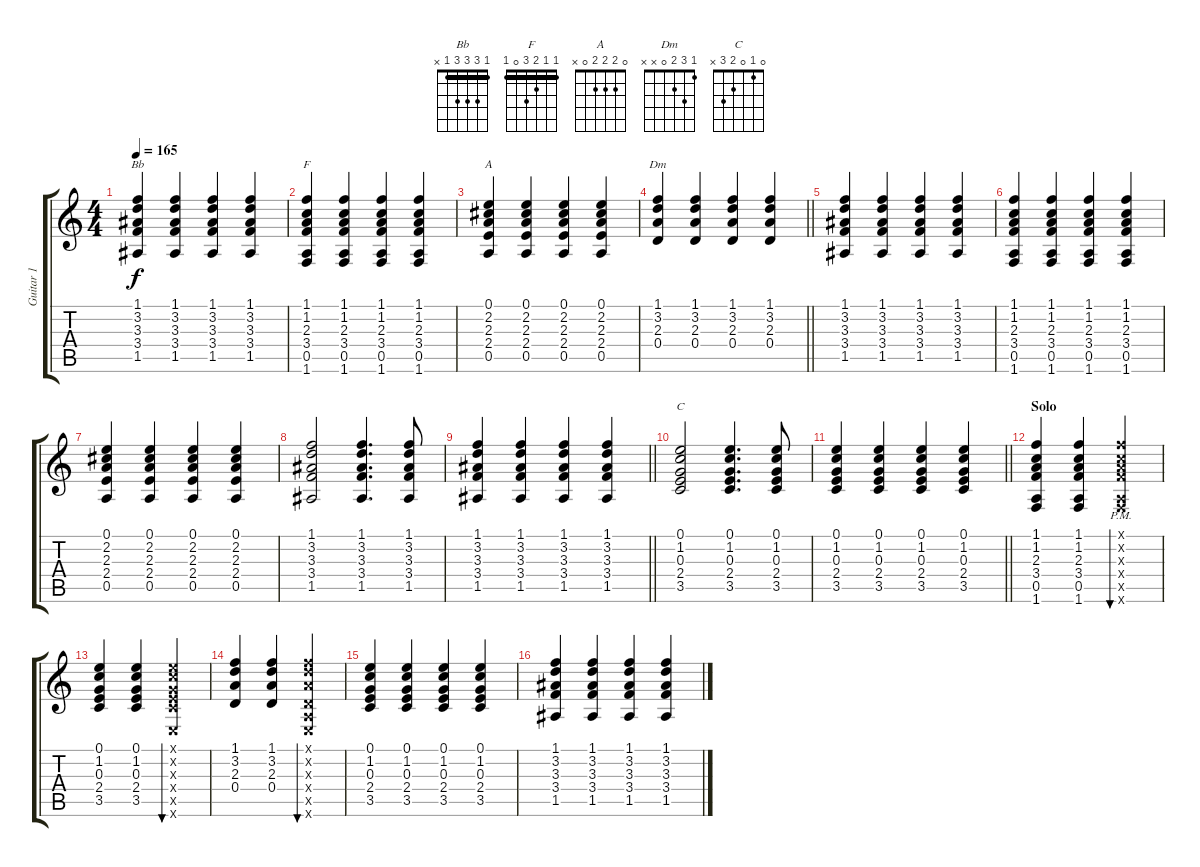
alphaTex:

\track ("Guitar 1" "Guitar 1") {instrument acousticguitarsteel}
\staff {score tabs}
\tuning (E4 B3 G3 D3 A2 E2) {hide}
\chord ("Bb" 1 3 3 3 1 x) {barre 1}
\chord ("F" 1 1 2 3 0 1) {barre 1}
\chord ("A" 0 2 2 2 0 x)
\chord ("Dm" 1 3 2 0 x x)
\chord ("C" 0 1 0 2 3 x)
\ts (4 4)
\tempo 165
\clef g2
\ks c
(1.1 3.2 3.3 3.4 1.5).4{ch "Bb" dy f} (1.1 3.2 3.3 3.4 1.5).4 (1.1 3.2 3.3 3.4 1.5).4 (1.1 3.2 3.3 3.4 1.5).4 |
(1.1 1.2 2.3 3.4 0.5 1.6).4{ch "F"} (1.1 1.2 2.3 3.4 0.5 1.6).4 (1.1 1.2 2.3 3.4 0.5 1.6).4 (1.1 1.2 2.3 3.4 0.5 1.6).4 |
(0.1 2.2 2.3 2.4 0.5).4{ch "A"} (0.1 2.2 2.3 2.4 0.5).4 (0.1 2.2 2.3 2.4 0.5).4 (0.1 2.2 2.3 2.4 0.5).4 |
\barLineRight lightlight
(1.1 3.2 2.3 0.4).4{ch "Dm"} (1.1 3.2 2.3 0.4).4 (1.1 3.2 2.3 0.4).4 (1.1 3.2 2.3 0.4).4 |
(1.1 3.2 3.3 3.4 1.5).4 (1.1 3.2 3.3 3.4 1.5).4 (1.1 3.2 3.3 3.4 1.5).4 (1.1 3.2 3.3 3.4 1.5).4 |
(1.1 1.2 2.3 3.4 0.5 1.6).4 (1.1 1.2 2.3 3.4 0.5 1.6).4 (1.1 1.2 2.3 3.4 0.5 1.6).4 (1.1 1.2 2.3 3.4 0.5 1.6).4 |
(0.1 2.2 2.3 2.4 0.5).4 (0.1 2.2 2.3 2.4 0.5).4 (0.1 2.2 2.3 2.4 0.5).4 (0.1 2.2 2.3 2.4 0.5).4 |
(1.1 3.2 3.3 3.4 1.5).2 (1.1 3.2 3.3 3.4 1.5).4{d} (1.1 3.2 3.3 3.4 1.5).8 |
\barLineRight lightlight
(1.1 3.2 3.3 3.4 1.5).4 (1.1 3.2 3.3 3.4 1.5).4 (1.1 3.2 3.3 3.4 1.5).4 (1.1 3.2 3.3 3.4 1.5).4 |
(0.1 1.2 0.3 2.4 3.5).2{ch "C"} (0.1 1.2 0.3 2.4 3.5).4{d} (0.1 1.2 0.3 2.4 3.5).8 |
\barLineRight lightlight
(0.1 1.2 0.3 2.4 3.5).4 (0.1 1.2 0.3 2.4 3.5).4 (0.1 1.2 0.3 2.4 3.5).4 (0.1 1.2 0.3 2.4 3.5).4 |
\section ("" "Solo")
(1.1 1.2 2.3 3.4 0.5 1.6).4 (1.1 1.2 2.3 3.4 0.5 1.6).4 (1.1{x} 1.2{x} 2.3{pm x} 3.4{x} 0.5{x} 1.6{x}).4{bu 60} |
(0.1 1.2 0.3 2.4 3.5).4 (0.1 1.2 0.3 2.4 3.5).4 (0.1{x} 1.2{x} 0.3{x} 2.4{x} 3.5{x} 0.6{x}).4{bu 30} |
(1.1 3.2 2.3 0.4).4 (1.1 3.2 2.3 0.4).4 (1.1{x} 3.2{x} 2.3{x} 0.4{x} 0.5{x} 0.6{x}).4{bu 30} |
(0.1 1.2 0.3 2.4 3.5).4 (0.1 1.2 0.3 2.4 3.5).4 (0.1 1.2 0.3 2.4 3.5).4 (0.1 1.2 0.3 2.4 3.5).4 |
(1.1 3.2 3.3 3.4 1.5).4 (1.1 3.2 3.3 3.4 1.5).4 (1.1 3.2 3.3 3.4 1.5).4 (1.1 3.2 3.3 3.4 1.5).4
